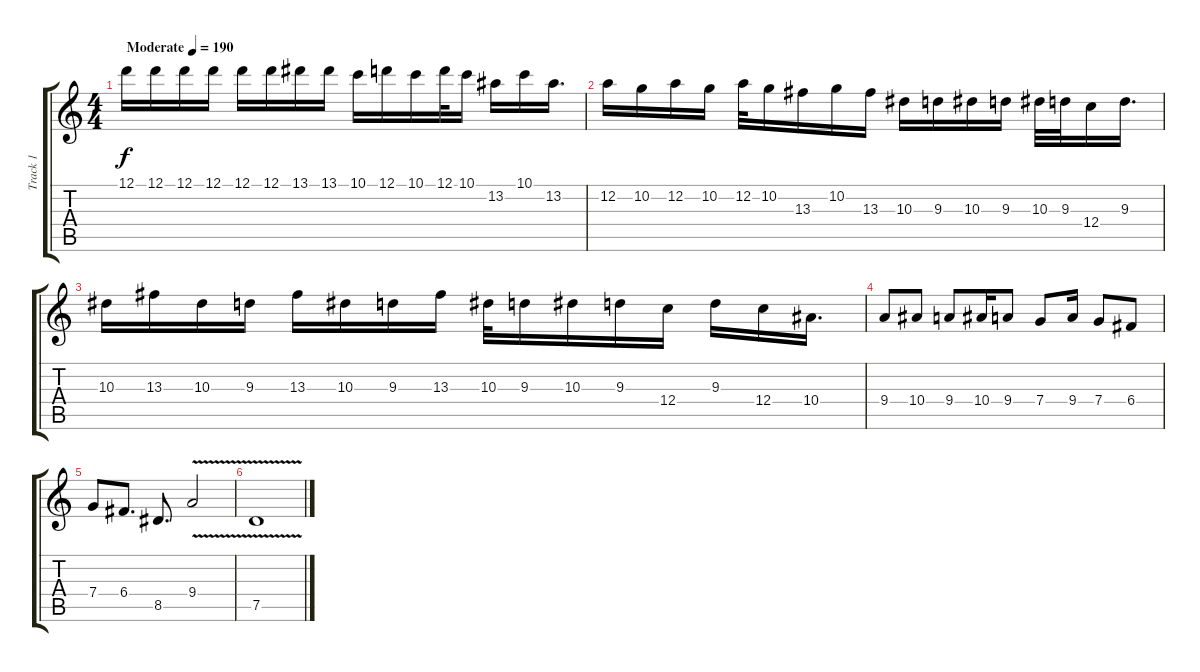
\track ("Track 1" "Track 1") {instrument distortionguitar}
\staff {score tabs}
\tuning (D4 A3 F3 C3 G2 C2) {hide}
\ts (4 4)
\tempo (190 "Moderate")
\clef g2
\ks c
12.1.16{dy f instrument distortionguitar} 12.1.16 12.1.16 12.1.16 12.1.16 12.1.16 13.1.16 13.1.16 10.1.16 12.1.16 10.1.16 12.1.32 10.1.16 13.2.16 10.1.16 13.2.16{d} |
12.2.16 10.2.16 12.2.16 10.2.16 12.2.32 10.2.16 13.3.16 10.2.16 13.3.16 10.3.16 9.3.16 10.3.16 9.3.16 10.3.32 9.3.32 12.4.16 9.3.16{d} |
10.3.16 13.3.16 10.3.16 9.3.16 13.3.16 10.3.16 9.3.16 13.3.16 10.3.32 9.3.16 10.3.16 9.3.16 12.4.16 9.3.16 12.4.16 10.4.16{d} |
9.4.8 10.4.8 9.4.8 10.4.16 9.4.8 7.4.8 9.4.16 7.4.8 6.4.8 |
7.4.8 6.4.8{d} 8.5.8{d} 9.4{v}.2 |
7.5{v}.1
